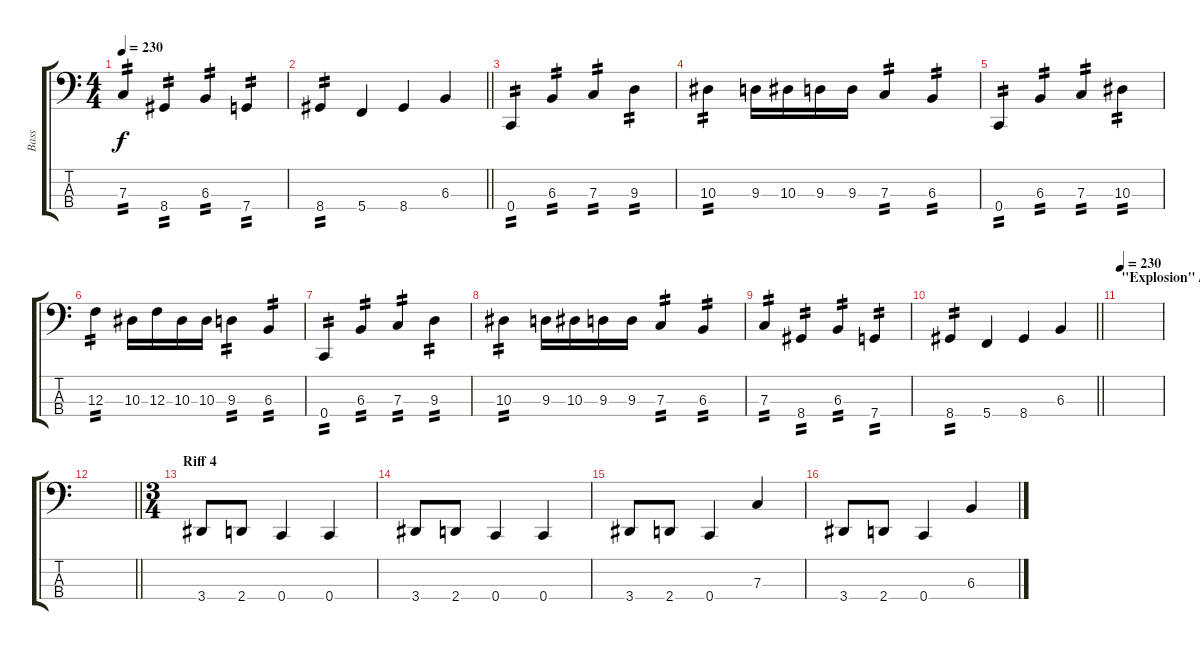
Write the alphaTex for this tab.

\track ("Bass" "Bass") {instrument electricbasspick}
\staff {score tabs}
\tuning (Eb2 Bb1 F1 C1) {hide}
\ts (4 4)
\tempo 230
\clef f4
\ks c
7.3.4{tp 2 dy f} 8.4.4{tp 2} 6.3.4{tp 2} 7.4.4{tp 2} |
\barLineRight lightlight
8.4.4{tp 2} 5.4.4 8.4.4 6.3.4 |
0.4.4{tp 2} 6.3.4{tp 2} 7.3.4{tp 2} 9.3.4{tp 2} |
10.3.4{tp 2} 9.3.16 10.3.16 9.3.16 9.3.16 7.3.4{tp 2} 6.3.4{tp 2} |
0.4.4{tp 2} 6.3.4{tp 2} 7.3.4{tp 2} 10.3.4{tp 2} |
12.3.4{tp 2} 10.3.16 12.3.16 10.3.16 10.3.16 9.3.4{tp 2} 6.3.4{tp 2} |
0.4.4{tp 2} 6.3.4{tp 2} 7.3.4{tp 2} 9.3.4{tp 2} |
10.3.4{tp 2} 9.3.16 10.3.16 9.3.16 9.3.16 7.3.4{tp 2} 6.3.4{tp 2} |
7.3.4{tp 2} 8.4.4{tp 2} 6.3.4{tp 2} 7.4.4{tp 2} |
\barLineRight lightlight
8.4.4{tp 2} 5.4.4 8.4.4 6.3.4 |
\section ("" "\"Explosion\" /  Drum Fill")
\tempo 230
|
\barLineRight lightlight
|
\ts (3 4)
\section ("" "Riff 4")
3.4.8 2.4.8 0.4.4 0.4.4 |
3.4.8 2.4.8 0.4.4 0.4.4 |
3.4.8 2.4.8 0.4.4 7.3.4 |
3.4.8 2.4.8 0.4.4 6.3.4
